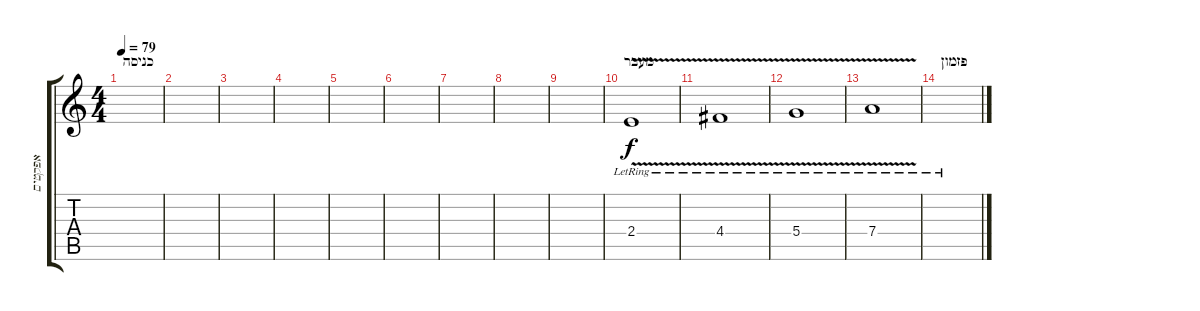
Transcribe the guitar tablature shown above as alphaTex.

\track ("אפקטים" "אפקטים") {instrument electricguitarmuted}
\staff {score tabs}
\tuning (E4 B3 G3 D3 A2 E2) {hide}
\ts (4 4)
\section ("" "כניסה")
\tempo 79
\clef g2
\ks c
|
|
|
|
|
|
|
|
|
\section ("" "מעבר")
2.4{v lr}.1 |
4.4{v lr}.1 |
5.4{v lr}.1 |
7.4{v lr}.1 |
\section ("" "פזמון")
